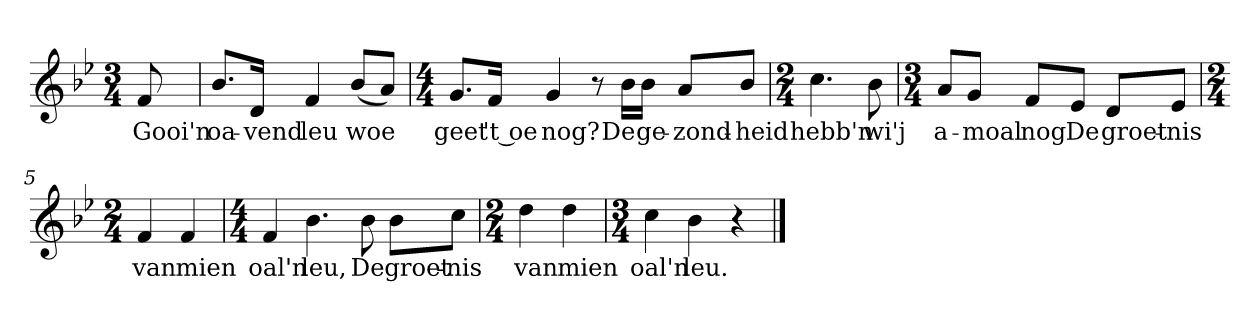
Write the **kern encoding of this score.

**kern	**text
*part1	*part1
*staff1	*staff1
*clefG2	*
*k[b-e-]	*
*B-:	*
*M3/4	*
*MM120	*
=	=
8f	Gooi'n
=1	=1
8.b-/L	oa-
16d/Jk	-vend
4f	leu
(8b-/L	woe
8a/J)	.
=2	=2
*M4/4	*
8.g/L	geet
16f/Jk	't oe
4g	nog?
8r	.
16b-\LL	De
16b-\JJ	ge-
8a/L	-zond-
8b-/J	-heid
=3	=3
*M2/4	*
4.cc	hebb'n
8b-	wi'j
=4	=4
*M3/4	*
8a/L	a-
8g/J	-moal
8f/L	nog
8e-/J	De
8d/L	groet-
8e-/J	-nis
=5	=5
*M2/4	*
4f	van
4f	mien
=6	=6
*M4/4	*
4f	oal'n
4.b-	leu,
8b-	De
8b-\L	groet-
8cc\J	-nis
=7	=7
*M2/4	*
4dd	van
4dd	mien
=8	=8
*M3/4	*
4cc	oal'n
4b-	leu.
4r	.
==	==
*-	*-
